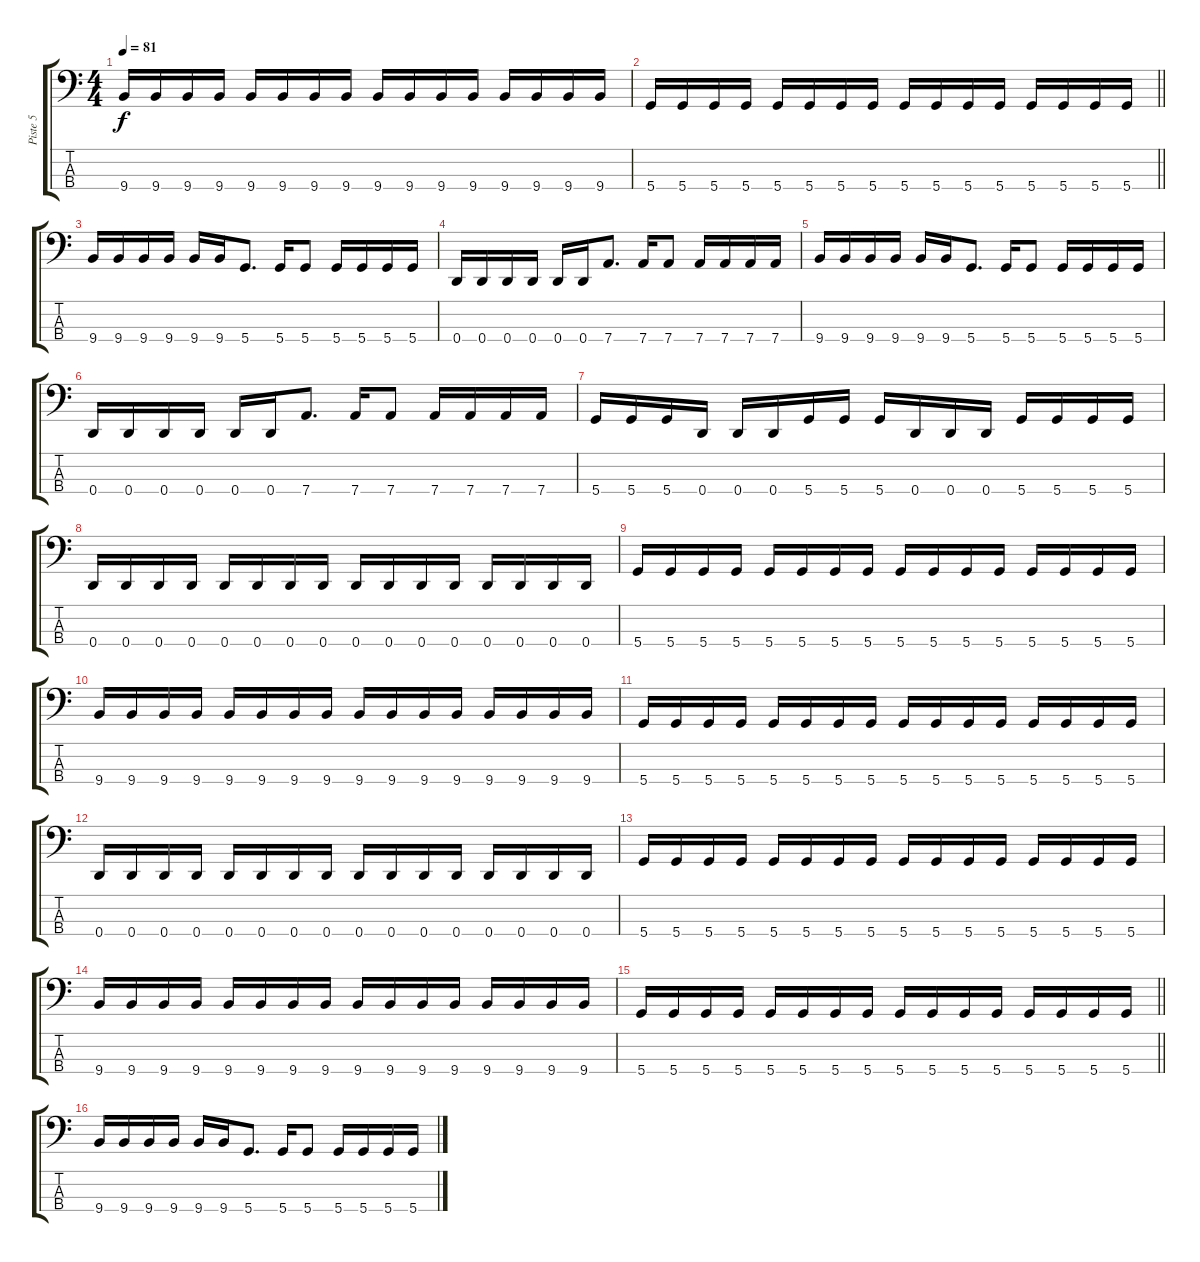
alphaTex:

\track ("Piste 5" "Piste 5") {instrument electricbasspick}
\staff {score tabs}
\tuning (G2 D2 A1 D1) {hide}
\ts (4 4)
\tempo 81
\clef f4
\ks c
9.4.16{dy f} 9.4.16 9.4.16 9.4.16 9.4.16 9.4.16 9.4.16 9.4.16 9.4.16 9.4.16 9.4.16 9.4.16 9.4.16 9.4.16 9.4.16 9.4.16 |
\barLineRight lightlight
5.4.16 5.4.16 5.4.16 5.4.16 5.4.16 5.4.16 5.4.16 5.4.16 5.4.16 5.4.16 5.4.16 5.4.16 5.4.16 5.4.16 5.4.16 5.4.16 |
9.4.16 9.4.16 9.4.16 9.4.16 9.4.16 9.4.16 5.4.8{d} 5.4.16 5.4.8 5.4.16 5.4.16 5.4.16 5.4.16 |
0.4.16 0.4.16 0.4.16 0.4.16 0.4.16 0.4.16 7.4.8{d} 7.4.16 7.4.8 7.4.16 7.4.16 7.4.16 7.4.16 |
9.4.16 9.4.16 9.4.16 9.4.16 9.4.16 9.4.16 5.4.8{d} 5.4.16 5.4.8 5.4.16 5.4.16 5.4.16 5.4.16 |
0.4.16 0.4.16 0.4.16 0.4.16 0.4.16 0.4.16 7.4.8{d} 7.4.16 7.4.8 7.4.16 7.4.16 7.4.16 7.4.16 |
5.4.16 5.4.16 5.4.16 0.4.16 0.4.16 0.4.16 5.4.16 5.4.16 5.4.16 0.4.16 0.4.16 0.4.16 5.4.16 5.4.16 5.4.16 5.4.16 |
0.4.16 0.4.16 0.4.16 0.4.16 0.4.16 0.4.16 0.4.16 0.4.16 0.4.16 0.4.16 0.4.16 0.4.16 0.4.16 0.4.16 0.4.16 0.4.16 |
5.4.16 5.4.16 5.4.16 5.4.16 5.4.16 5.4.16 5.4.16 5.4.16 5.4.16 5.4.16 5.4.16 5.4.16 5.4.16 5.4.16 5.4.16 5.4.16 |
9.4.16 9.4.16 9.4.16 9.4.16 9.4.16 9.4.16 9.4.16 9.4.16 9.4.16 9.4.16 9.4.16 9.4.16 9.4.16 9.4.16 9.4.16 9.4.16 |
5.4.16 5.4.16 5.4.16 5.4.16 5.4.16 5.4.16 5.4.16 5.4.16 5.4.16 5.4.16 5.4.16 5.4.16 5.4.16 5.4.16 5.4.16 5.4.16 |
0.4.16 0.4.16 0.4.16 0.4.16 0.4.16 0.4.16 0.4.16 0.4.16 0.4.16 0.4.16 0.4.16 0.4.16 0.4.16 0.4.16 0.4.16 0.4.16 |
5.4.16 5.4.16 5.4.16 5.4.16 5.4.16 5.4.16 5.4.16 5.4.16 5.4.16 5.4.16 5.4.16 5.4.16 5.4.16 5.4.16 5.4.16 5.4.16 |
9.4.16 9.4.16 9.4.16 9.4.16 9.4.16 9.4.16 9.4.16 9.4.16 9.4.16 9.4.16 9.4.16 9.4.16 9.4.16 9.4.16 9.4.16 9.4.16 |
\barLineRight lightlight
5.4.16 5.4.16 5.4.16 5.4.16 5.4.16 5.4.16 5.4.16 5.4.16 5.4.16 5.4.16 5.4.16 5.4.16 5.4.16 5.4.16 5.4.16 5.4.16 |
9.4.16 9.4.16 9.4.16 9.4.16 9.4.16 9.4.16 5.4.8{d} 5.4.16 5.4.8 5.4.16 5.4.16 5.4.16 5.4.16
